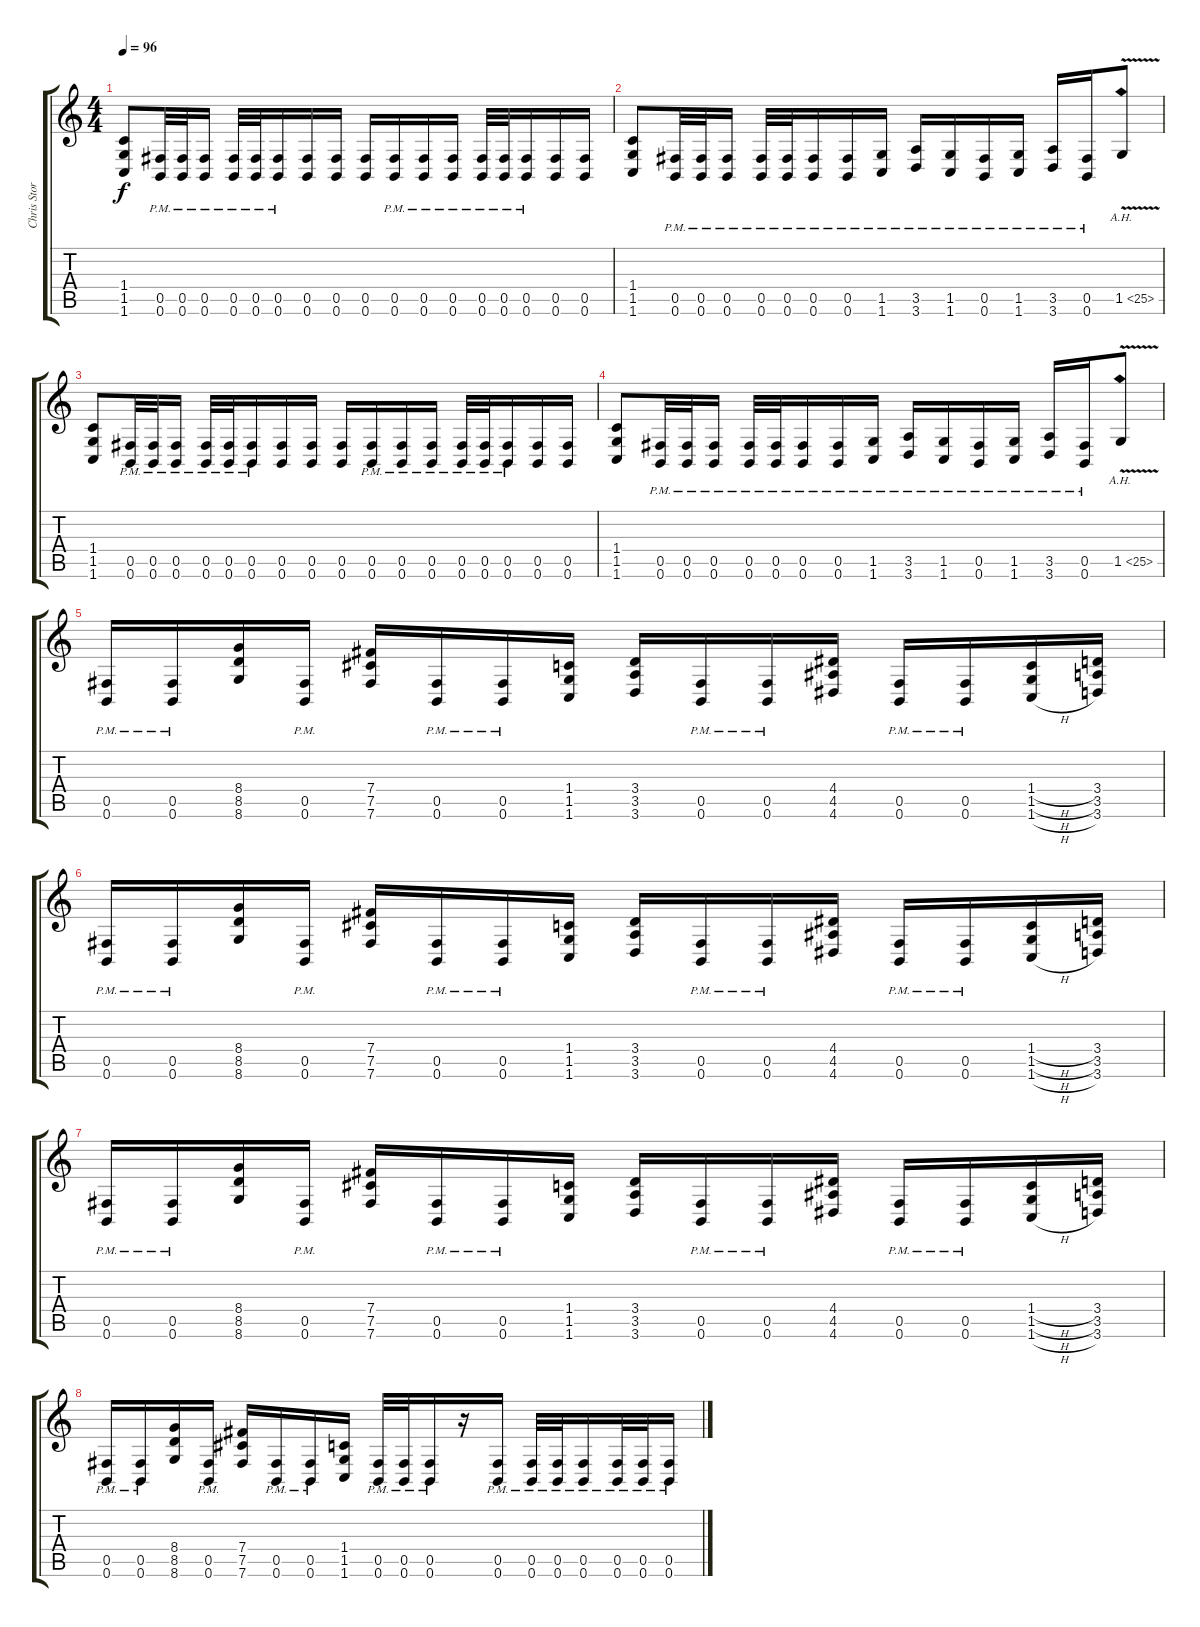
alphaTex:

\track ("Chris Storey" "Chris Stor") {instrument distortionguitar}
\staff {score tabs}
\tuning (Db4 Ab3 E3 B2 Gb2 B1) {hide}
\ts (4 4)
\tempo 96
\clef g2
\ks c
(1.4 1.5 1.6).8{dy f} (0.5{pm} 0.6{pm}).32 (0.5{pm} 0.6{pm}).32 (0.5{pm} 0.6{pm}).16 (0.5{pm} 0.6{pm}).32 (0.5{pm} 0.6{pm}).32 (0.5{pm} 0.6{pm}).16 (0.5 0.6).16 (0.5 0.6).16 (0.5 0.6).16 (0.5{pm} 0.6{pm}).16 (0.5{pm} 0.6{pm}).16 (0.5{pm} 0.6{pm}).16 (0.5{pm} 0.6{pm}).32 (0.5{pm} 0.6{pm}).32 (0.5{pm} 0.6{pm}).16 (0.5 0.6).16 (0.5 0.6).16 |
(1.4 1.5 1.6).8 (0.5{pm} 0.6{pm}).32 (0.5{pm} 0.6{pm}).32 (0.5{pm} 0.6{pm}).16 (0.5{pm} 0.6{pm}).32 (0.5{pm} 0.6{pm}).32 (0.5{pm} 0.6{pm}).16 (0.5{pm} 0.6{pm}).16 (1.5{pm} 1.6{pm}).16 (3.5{pm} 3.6{pm}).16 (1.5{pm} 1.6{pm}).16 (0.5{pm} 0.6{pm}).16 (1.5{pm} 1.6{pm}).16 (3.5{pm} 3.6{pm}).16 (0.5{pm} 0.6{pm}).16 1.5{ah 24 v}.8 |
(1.4 1.5 1.6).8 (0.5{pm} 0.6{pm}).32 (0.5{pm} 0.6{pm}).32 (0.5{pm} 0.6{pm}).16 (0.5{pm} 0.6{pm}).32 (0.5{pm} 0.6{pm}).32 (0.5{pm} 0.6{pm}).16 (0.5 0.6).16 (0.5 0.6).16 (0.5 0.6).16 (0.5{pm} 0.6{pm}).16 (0.5{pm} 0.6{pm}).16 (0.5{pm} 0.6{pm}).16 (0.5{pm} 0.6{pm}).32 (0.5{pm} 0.6{pm}).32 (0.5{pm} 0.6{pm}).16 (0.5 0.6).16 (0.5 0.6).16 |
(1.4 1.5 1.6).8 (0.5{pm} 0.6{pm}).32 (0.5{pm} 0.6{pm}).32 (0.5{pm} 0.6{pm}).16 (0.5{pm} 0.6{pm}).32 (0.5{pm} 0.6{pm}).32 (0.5{pm} 0.6{pm}).16 (0.5{pm} 0.6{pm}).16 (1.5{pm} 1.6{pm}).16 (3.5{pm} 3.6{pm}).16 (1.5{pm} 1.6{pm}).16 (0.5{pm} 0.6{pm}).16 (1.5{pm} 1.6{pm}).16 (3.5{pm} 3.6{pm}).16 (0.5{pm} 0.6{pm}).16 1.5{ah 24 v}.8 |
(0.5{pm} 0.6{pm}).16 (0.5{pm} 0.6{pm}).16 (8.4 8.5 8.6).16 (0.5{pm} 0.6{pm}).16 (7.4 7.5 7.6).16 (0.5{pm} 0.6{pm}).16 (0.5{pm} 0.6{pm}).16 (1.4 1.5 1.6).16 (3.4 3.5 3.6).16 (0.5{pm} 0.6{pm}).16 (0.5{pm} 0.6{pm}).16 (4.4 4.5 4.6).16 (0.5{pm} 0.6{pm}).16 (0.5{pm} 0.6{pm}).16 (1.4{h} 1.5{h} 1.6{h}).16 (3.4 3.5 3.6).16 |
(0.5{pm} 0.6{pm}).16 (0.5{pm} 0.6{pm}).16 (8.4 8.5 8.6).16 (0.5{pm} 0.6{pm}).16 (7.4 7.5 7.6).16 (0.5{pm} 0.6{pm}).16 (0.5{pm} 0.6{pm}).16 (1.4 1.5 1.6).16 (3.4 3.5 3.6).16 (0.5{pm} 0.6{pm}).16 (0.5{pm} 0.6{pm}).16 (4.4 4.5 4.6).16 (0.5{pm} 0.6{pm}).16 (0.5{pm} 0.6{pm}).16 (1.4{h} 1.5{h} 1.6{h}).16 (3.4 3.5 3.6).16 |
(0.5{pm} 0.6{pm}).16 (0.5{pm} 0.6{pm}).16 (8.4 8.5 8.6).16 (0.5{pm} 0.6{pm}).16 (7.4 7.5 7.6).16 (0.5{pm} 0.6{pm}).16 (0.5{pm} 0.6{pm}).16 (1.4 1.5 1.6).16 (3.4 3.5 3.6).16 (0.5{pm} 0.6{pm}).16 (0.5{pm} 0.6{pm}).16 (4.4 4.5 4.6).16 (0.5{pm} 0.6{pm}).16 (0.5{pm} 0.6{pm}).16 (1.4{h} 1.5{h} 1.6{h}).16 (3.4 3.5 3.6).16 |
(0.5{pm} 0.6{pm}).16 (0.5{pm} 0.6{pm}).16 (8.4 8.5 8.6).16 (0.5{pm} 0.6{pm}).16 (7.4 7.5 7.6).16 (0.5{pm} 0.6{pm}).16 (0.5{pm} 0.6{pm}).16 (1.4 1.5 1.6).16 (0.5{pm} 0.6{pm}).32 (0.5{pm} 0.6{pm}).32 (0.5{pm} 0.6{pm}).16 r.16 (0.5{pm} 0.6{pm}).16 (0.5{pm} 0.6{pm}).32 (0.5{pm} 0.6{pm}).32 (0.5{pm} 0.6{pm}).16 (0.5{pm} 0.6{pm}).32 (0.5{pm} 0.6{pm}).32 (0.5{pm} 0.6{pm}).16
